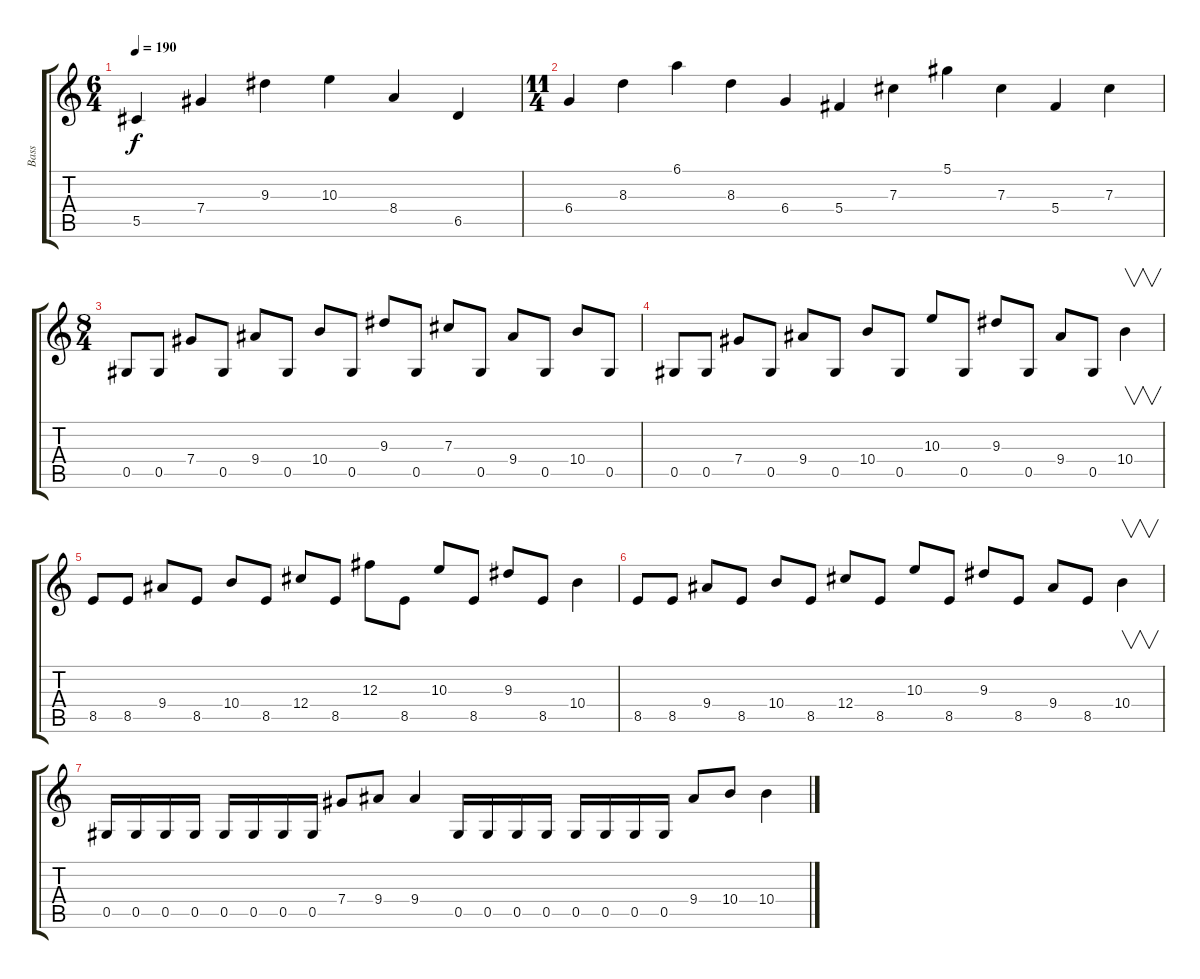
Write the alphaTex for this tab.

\track ("Bass" "Bass") {instrument electricbasspick}
\staff {score tabs}
\tuning (Eb4 Bb3 Gb3 Db3 Ab2 Eb2) {hide}
\ts (6 4)
\tempo 190
\clef g2
\ks c
5.5.4{dy f} 7.4.4 9.3.4 10.3.4 8.4.4 6.5.4 |
\ts (11 4)
6.4.4 8.3.4 6.1.4 8.3.4 6.4.4 5.4.4 7.3.4 5.1.4 7.3.4 5.4.4 7.3.4 |
\ts (8 4)
0.5.8 0.5.8 7.4.8 0.5.8 9.4.8 0.5.8 10.4.8 0.5.8 9.3.8 0.5.8 7.3.8 0.5.8 9.4.8 0.5.8 10.4.8 0.5.8 |
0.5.8 0.5.8 7.4.8 0.5.8 9.4.8 0.5.8 10.4.8 0.5.8 10.3.8 0.5.8 9.3.8 0.5.8 9.4.8 0.5.8 10.4.4{v} |
8.5.8 8.5.8 9.4.8 8.5.8 10.4.8 8.5.8 12.4.8 8.5.8 12.3.8 8.5.8 10.3.8 8.5.8 9.3.8 8.5.8 10.4.4 |
8.5.8 8.5.8 9.4.8 8.5.8 10.4.8 8.5.8 12.4.8 8.5.8 10.3.8 8.5.8 9.3.8 8.5.8 9.4.8 8.5.8 10.4.4{v} |
0.5.16 0.5.16 0.5.16 0.5.16 0.5.16 0.5.16 0.5.16 0.5.16 7.4.8 9.4.8 9.4.4 0.5.16 0.5.16 0.5.16 0.5.16 0.5.16 0.5.16 0.5.16 0.5.16 9.4.8 10.4.8 10.4.4
